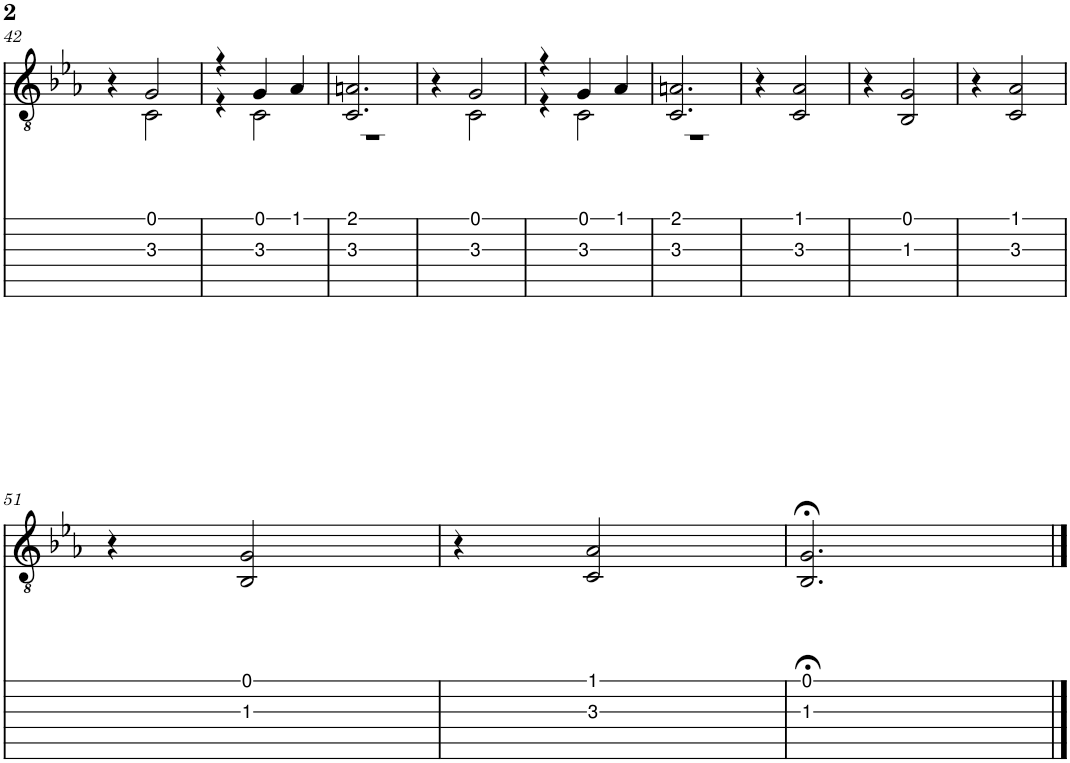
**kern	**kern
*part1	*part1
*staff2	*staff1
*I"G2	*
*I'G2	*
!!LO:PB:g=z
*	*clefGv2
*Trd-7c-12	*Trd-7c-12
*k[b-e-a-]	*k[b-e-a-]
*M3/4	*M3/4
=42	=42
*^	*^
4r	4ryy	4r	4ryy
2G	2C	2G/	2C\
=43	=43	=43	=43
4r	4r	4r	4r
4G	2C	4G/	2C\
4A-	.	4A-/	.
=44	=44	=44	=44
2.C 2.An	2.r	2.C/ 2.An/	2.r
=45	=45	=45	=45
4r	4ryy	4r	4ryy
2G	2C	2G/	2C\
=46	=46	=46	=46
4r	4r	4r	4r
4G	2C	4G/	2C\
4A-	.	4A-/	.
=47	=47	=47	=47
2.C 2.An	2.r	2.C/ 2.An/	2.r
*v	*v	*	*
*	*v	*v
=48	=48
4r	4r
2C 2A-	2C/ 2A-/
=49	=49
4r	4r
2BB- 2G	2BB-/ 2G/
=50	=50
4r	4r
2C 2A-	2C/ 2A-/
!!LO:LB:g=z
=51	=51
4r	4r
2BB- 2G	2BB-/ 2G/
=52	=52
4r	4r
2C 2A-	2C/ 2A-/
=53	=53
2.BB-;< 2.G;<	2.BB-/;< 2.G/;<
==	==
*-	*-
